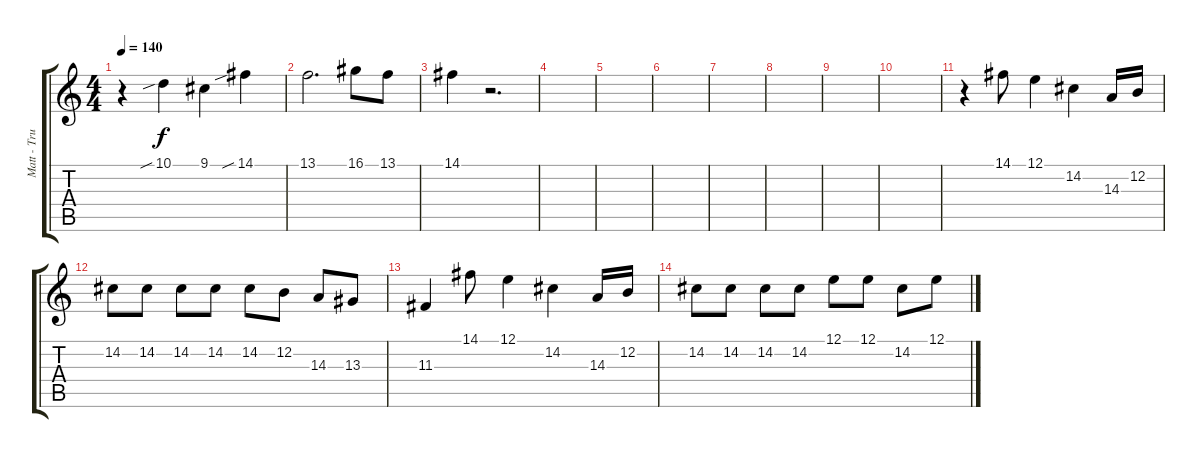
\track ("Matt - Trumpet" "Matt - Tru") {instrument trumpet}
\staff {score tabs}
\tuning (E4 B3 G3 D3 A2 E2) {hide}
\ts (4 4)
\tempo 140
\clef g2
\ks c
r.4{dy f} 10.1{sib}.4 9.1.4 14.1{sib}.4 |
13.1.2{d} 16.1.8 13.1.8 |
14.1.4 r.2{d} |
|
|
|
|
|
|
|
r.4 14.1.8 12.1.4 14.2.4 14.3.16 12.2.16 |
14.2.8 14.2.8 14.2.8 14.2.8 14.2.8 12.2.8 14.3.8 13.3.8 |
11.3.4 14.1.8 12.1.4 14.2.4 14.3.16 12.2.16 |
14.2.8 14.2.8 14.2.8 14.2.8 12.1.8 12.1.8 14.2.8 12.1.8
